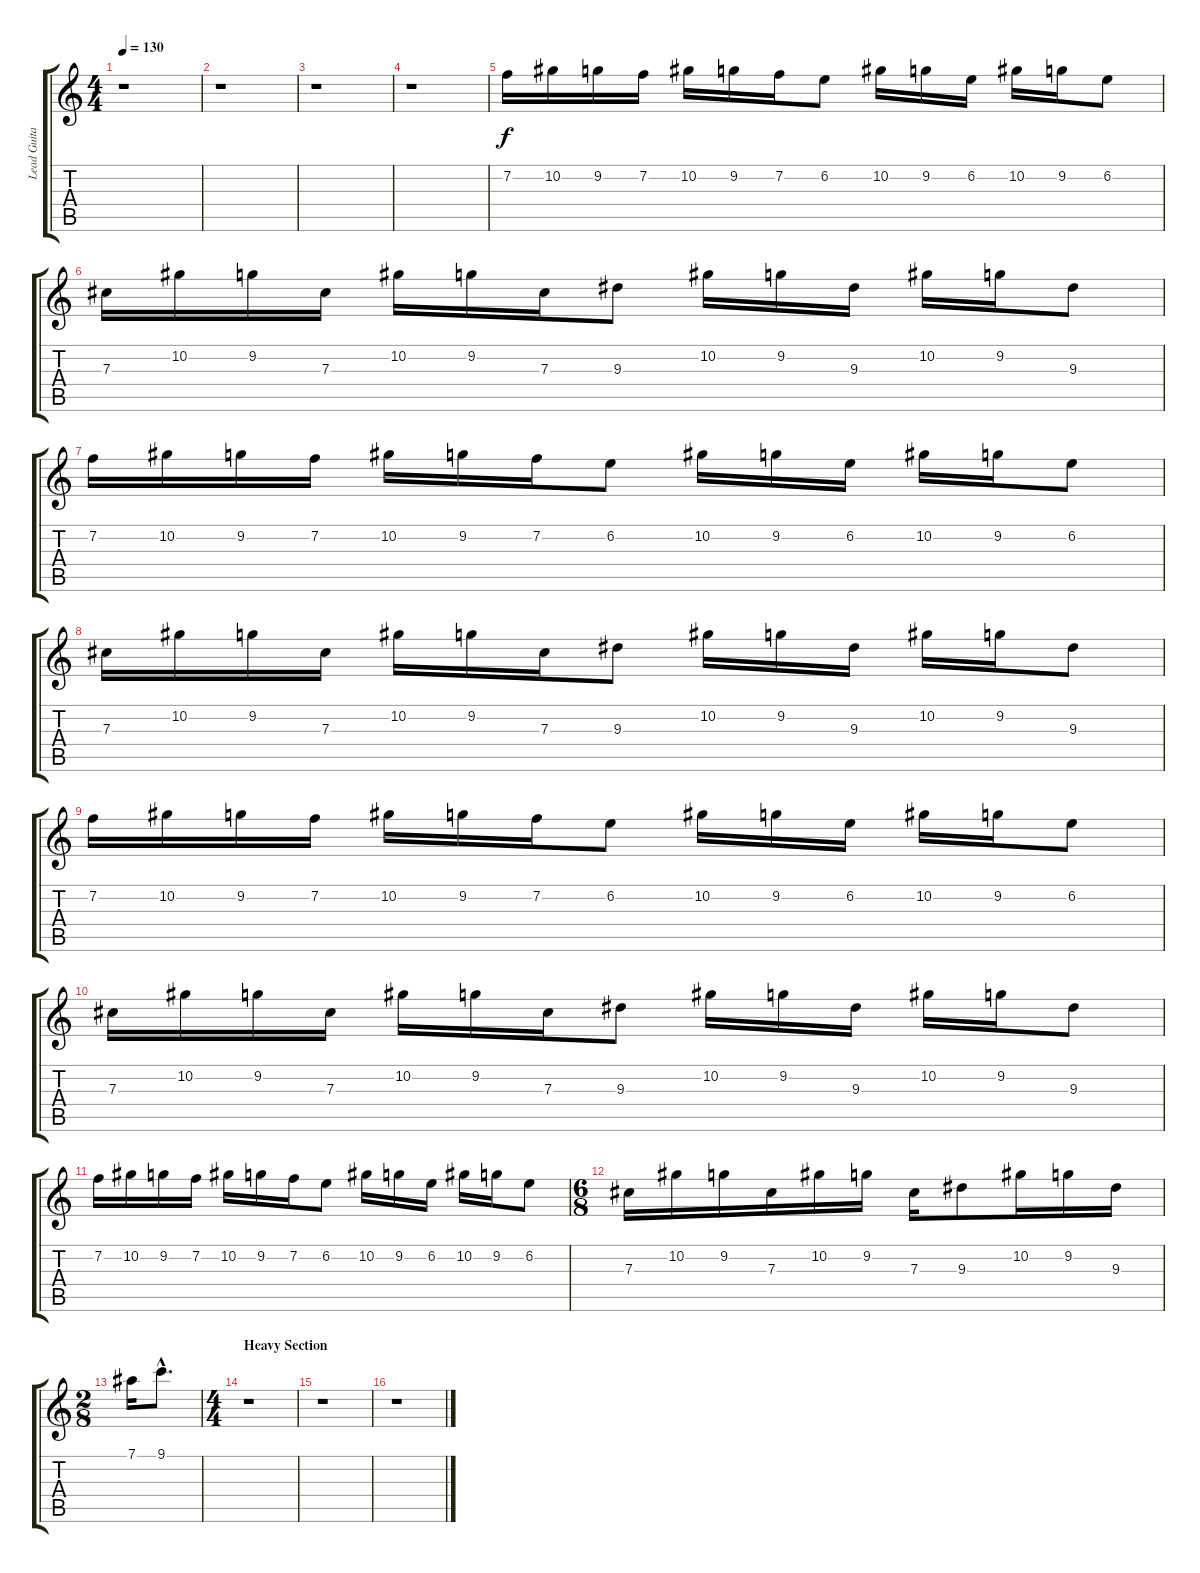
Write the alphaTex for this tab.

\track ("Lead Guitar II" "Lead Guita") {instrument overdrivenguitar}
\staff {score tabs}
\tuning (Eb4 Bb3 Gb3 Db3 Ab2 Eb2) {hide}
\ts (4 4)
\tempo 130
\clef g2
\ks c
r.1{dy ff} |
r.1 |
r.1 |
r.1 |
7.2.16{dy f instrument overdrivenguitar} 10.2.16 9.2.16 7.2.16 10.2.16 9.2.16 7.2.16 6.2.8 10.2.16 9.2.16 6.2.16 10.2.16 9.2.16 6.2.8 |
7.3.16 10.2.16 9.2.16 7.3.16 10.2.16 9.2.16 7.3.16 9.3.8 10.2.16 9.2.16 9.3.16 10.2.16 9.2.16 9.3.8 |
7.2.16 10.2.16 9.2.16 7.2.16 10.2.16 9.2.16 7.2.16 6.2.8 10.2.16 9.2.16 6.2.16 10.2.16 9.2.16 6.2.8 |
7.3.16 10.2.16 9.2.16 7.3.16 10.2.16 9.2.16 7.3.16 9.3.8 10.2.16 9.2.16 9.3.16 10.2.16 9.2.16 9.3.8 |
7.2.16 10.2.16 9.2.16 7.2.16 10.2.16 9.2.16 7.2.16 6.2.8 10.2.16 9.2.16 6.2.16 10.2.16 9.2.16 6.2.8 |
7.3.16 10.2.16 9.2.16 7.3.16 10.2.16 9.2.16 7.3.16 9.3.8 10.2.16 9.2.16 9.3.16 10.2.16 9.2.16 9.3.8 |
7.2.16 10.2.16 9.2.16 7.2.16 10.2.16 9.2.16 7.2.16 6.2.8 10.2.16 9.2.16 6.2.16 10.2.16 9.2.16 6.2.8 |
\ts (6 8)
7.3.16 10.2.16 9.2.16 7.3.16 10.2.16 9.2.16 7.3.16 9.3.8 10.2.16 9.2.16 9.3.16 |
\ts (2 8)
7.1.16 9.1{hac}.8{d} |
\ts (4 4)
\section ("" "Heavy Section")
r.1 |
r.1 |
r.1
